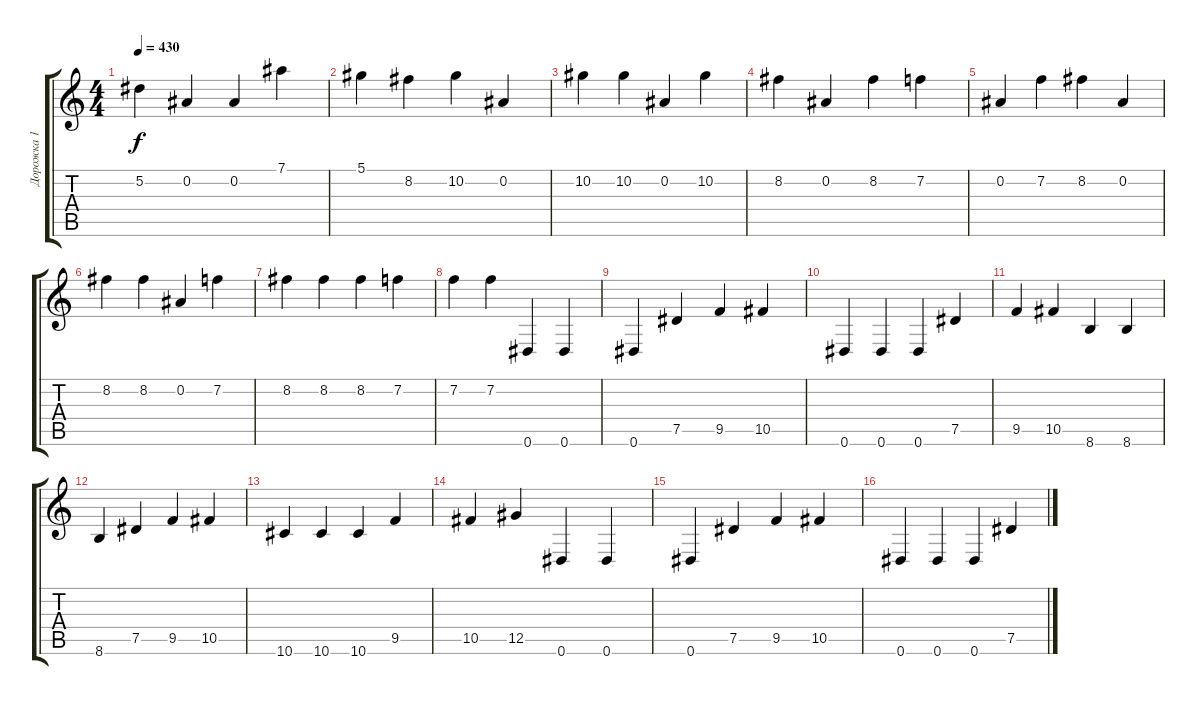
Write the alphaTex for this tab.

\track ("Дорожка 1" "Дорожка 1") {instrument overdrivenguitar}
\staff {score tabs}
\tuning (Eb4 Bb3 Gb3 Db3 Ab2 Eb2) {hide}
\ts (4 4)
\tempo 430
\clef g2
\ks c
5.2.4{dy f} 0.2.4 0.2.4 7.1.4 |
5.1.4 8.2.4 10.2.4 0.2.4 |
10.2.4 10.2.4 0.2.4 10.2.4 |
8.2.4 0.2.4 8.2.4 7.2.4 |
0.2.4 7.2.4 8.2.4 0.2.4 |
8.2.4 8.2.4 0.2.4 7.2.4 |
8.2.4 8.2.4 8.2.4 7.2.4 |
7.2.4 7.2.4 0.6.4 0.6.4 |
0.6.4 7.5.4 9.5.4 10.5.4 |
0.6.4 0.6.4 0.6.4 7.5.4 |
9.5.4 10.5.4 8.6.4 8.6.4 |
8.6.4 7.5.4 9.5.4 10.5.4 |
10.6.4 10.6.4 10.6.4 9.5.4 |
10.5.4 12.5.4 0.6.4 0.6.4 |
0.6.4 7.5.4 9.5.4 10.5.4 |
0.6.4 0.6.4 0.6.4 7.5.4
